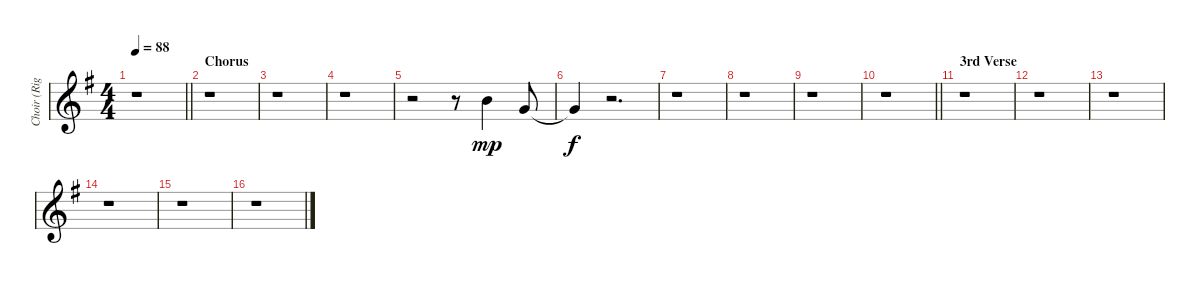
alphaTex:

\track ("Choir (Right)" "Choir (Rig") {instrument oboe}
\staff {score}
\tuning (E4 B3 G3 D3 A2 E2) {hide}
\ts (4 4)
\tempo 88
\clef g2
\barLineRight lightlight
\ks eminor
r.1{dy f} |
\section ("" "Chorus")
r.1 |
r.1 |
r.1 |
r.2 r.8 7.1.4{dy mp} 8.2.8 |
8.2{t}.4{dy f} r.2{d} |
r.1 |
r.1 |
r.1 |
\barLineRight lightlight
r.1 |
\section ("" "3rd Verse")
r.1 |
r.1 |
r.1 |
r.1 |
r.1 |
r.1
